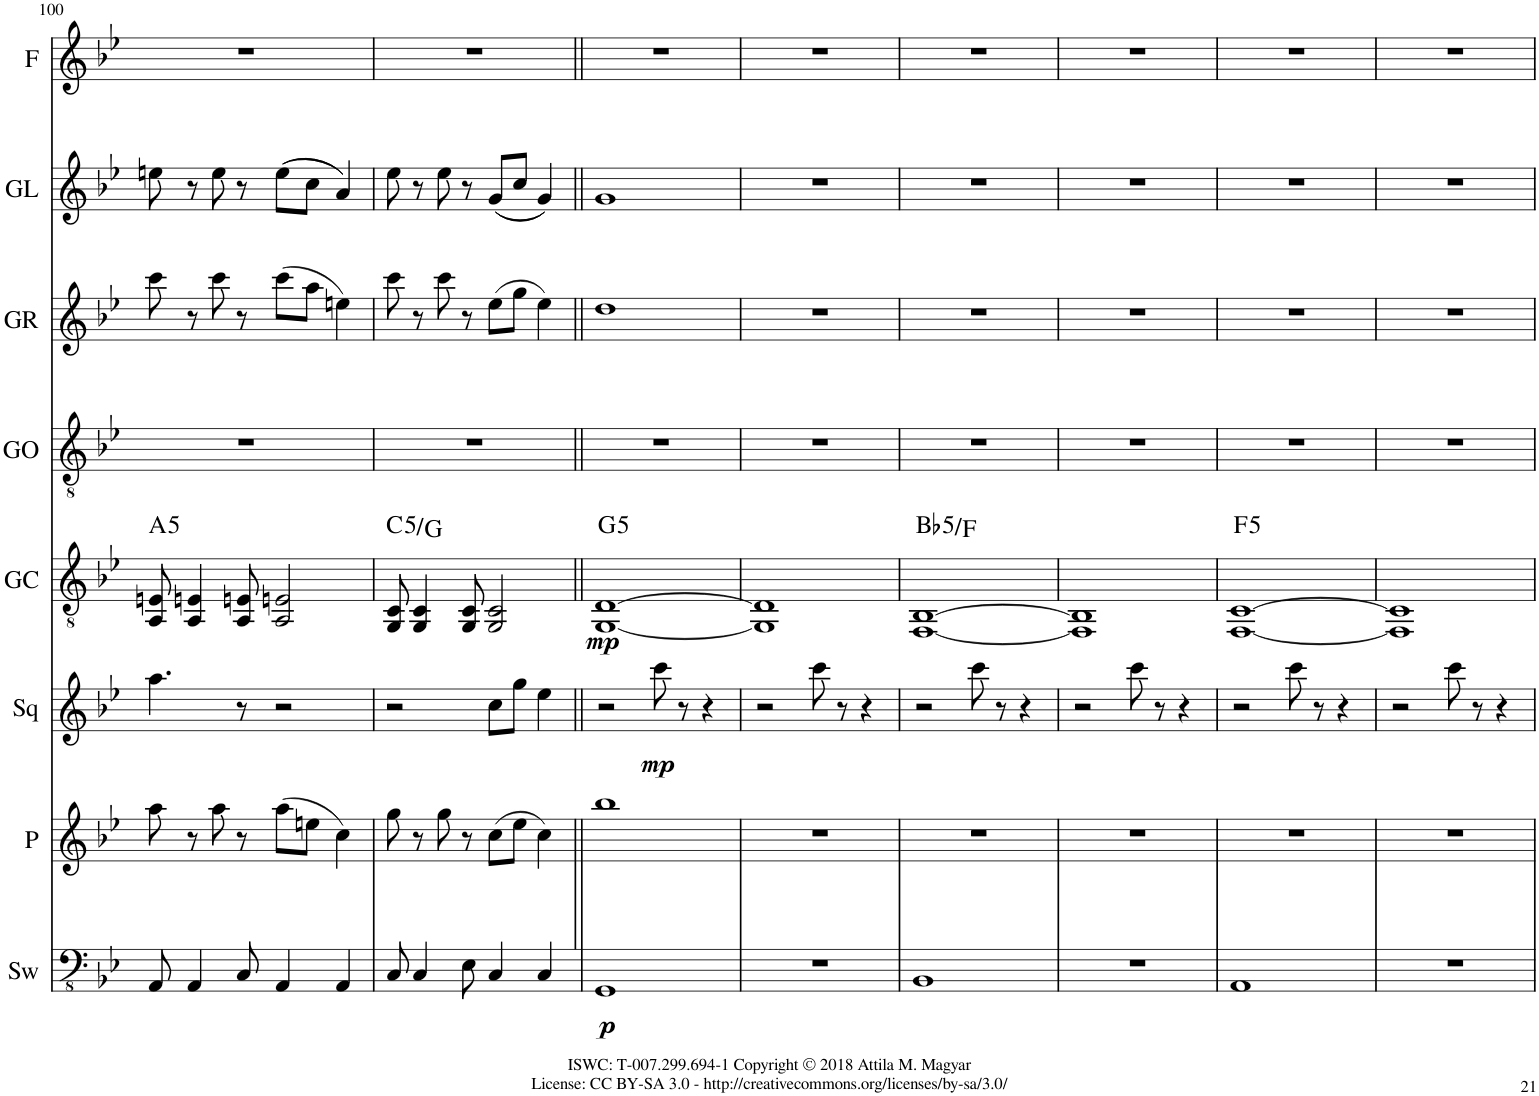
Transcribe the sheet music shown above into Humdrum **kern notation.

**kern	**dynam	**kern	**kern	**dynam	**kern	**dynam	**harte	**kern	**kern	**kern	**kern
*part8	*part8	*part7	*part6	*part6	*part5	*part5	*part5	*part4	*part3	*part2	*part1
*staff8	*staff8	*staff7	*staff6	*staff6	*staff5	*staff5	*	*staff4	*staff3	*staff2	*staff1
*I"Saw	*	*I"Piano	*I"Square	*	*I"Guitar Center	*	*	*I"Guitar Outro	*I"Guitar Right	*I"Guitar Left	*I"Flute
*I'Sw	*	*I'P	*I'Sq	*	*I'GC	*	*	*I'GO	*I'GR	*I'GL	*I'F
!!LO:PB:g=z
*clefFv4	*	*clefG2	*clefG2	*	*clefGv2	*	*	*clefGv2	*clefG2	*clefG2	*clefG2
*k[b-e-]	*	*k[b-e-]	*k[b-e-]	*	*k[b-e-]	*	*	*k[b-e-]	*k[b-e-]	*k[b-e-]	*k[b-e-]
*M4/4	*	*M4/4	*M4/4	*	*M4/4	*	*	*M4/4	*M4/4	*M4/4	*M4/4
=100	=100	=100	=100	=100	=100	=100	=100	=100	=100	=100	=100
!	!	!	!	!	!	!	!LO:H:kt=5	!	!	!	!
8AAA/	.	8aa\	4.aa\	.	8AA/ 8En/	.	A:(1,5)	1r	8ccc\	8een\	1r
4AAA/	.	8r	.	.	4AA/ 4En/	.	.	.	8r	8r	.
.	.	8aa\	.	.	.	.	.	.	8ccc\	8ee\	.
8CC/	.	8r	8r	.	8AA/ 8En/	.	.	.	8r	8r	.
4AAA/	.	(8aa\L	2r	.	2AA/ 2En/	.	.	.	(8ccc\L	((8ee\L	.
.	.	8een\J	.	.	.	.	.	.	8aa\J	8cc\J	.
4AAA/	.	4cc\)	.	.	.	.	.	.	4een\)	4a/))	.
=101	=101	=101	=101	=101	=101	=101	=101	=101	=101	=101	=101
!	!	!	!	!	!	!	!LO:H:kt=5	!	!	!	!
8CC/	.	8gg\	2r	.	8GG/ 8C/	.	C:(1,5)/5	1r	8ccc\	8ee-\	1r
4CC/	.	8r	.	.	4GG/ 4C/	.	.	.	8r	8r	.
.	.	8gg\	.	.	.	.	.	.	8ccc\	8ee-\	.
8EE-\	.	8r	.	.	8GG/ 8C/	.	.	.	8r	8r	.
4CC/	.	(8cc\L	8cc\L	.	2GG/ 2C/	.	.	.	(8ee-\L	((8g/L	.
.	.	8ee-\J	8gg\J	.	.	.	.	.	8gg\J	8cc/J	.
4CC/	.	4cc\)	4ee-\	.	.	.	.	.	4ee-\)	4g/))	.
=102||	=102||	=102||	=102||	=102||	=102||	=102||	=102||	=102||	=102||	=102||	=102||
!	!LO:DY:b	!	!	!	!	!LO:DY:b	!LO:H:kt=5	!	!	!	!
1GGG	p	1bb-	2r	.	[1GG [1D	mp	G:(1,5)	1r	1dd	1g	1r
!	!	!	!	!LO:DY:b	!	!	!	!	!	!	!
.	.	.	8ccc\	mp	.	.	.	.	.	.	.
.	.	.	8r	.	.	.	.	.	.	.	.
.	.	.	4r	.	.	.	.	.	.	.	.
=103	=103	=103	=103	=103	=103	=103	=103	=103	=103	=103	=103
1r	.	1r	2r	.	1GG] 1D]	.	.	1r	1r	1r	1r
.	.	.	8ccc\	.	.	.	.	.	.	.	.
.	.	.	8r	.	.	.	.	.	.	.	.
.	.	.	4r	.	.	.	.	.	.	.	.
=104	=104	=104	=104	=104	=104	=104	=104	=104	=104	=104	=104
!	!	!	!	!	!	!	!LO:H:kt=5	!	!	!	!
1BBB-	.	1r	2r	.	[1FF [1BB-	.	Bb:(1,5)/5	1r	1r	1r	1r
.	.	.	8ccc\	.	.	.	.	.	.	.	.
.	.	.	8r	.	.	.	.	.	.	.	.
.	.	.	4r	.	.	.	.	.	.	.	.
=105	=105	=105	=105	=105	=105	=105	=105	=105	=105	=105	=105
1r	.	1r	2r	.	1FF] 1BB-]	.	.	1r	1r	1r	1r
.	.	.	8ccc\	.	.	.	.	.	.	.	.
.	.	.	8r	.	.	.	.	.	.	.	.
.	.	.	4r	.	.	.	.	.	.	.	.
=106	=106	=106	=106	=106	=106	=106	=106	=106	=106	=106	=106
!	!	!	!	!	!	!	!LO:H:kt=5	!	!	!	!
1AAA	.	1r	2r	.	[1FF [1C	.	F:(1,5)	1r	1r	1r	1r
.	.	.	8ccc\	.	.	.	.	.	.	.	.
.	.	.	8r	.	.	.	.	.	.	.	.
.	.	.	4r	.	.	.	.	.	.	.	.
=107	=107	=107	=107	=107	=107	=107	=107	=107	=107	=107	=107
1r	.	1r	2r	.	1FF] 1C]	.	.	1r	1r	1r	1r
.	.	.	8ccc\	.	.	.	.	.	.	.	.
.	.	.	8r	.	.	.	.	.	.	.	.
.	.	.	4r	.	.	.	.	.	.	.	.
=	=	=	=	=	=	=	=	=	=	=	=
*-	*-	*-	*-	*-	*-	*-	*-	*-	*-	*-	*-
